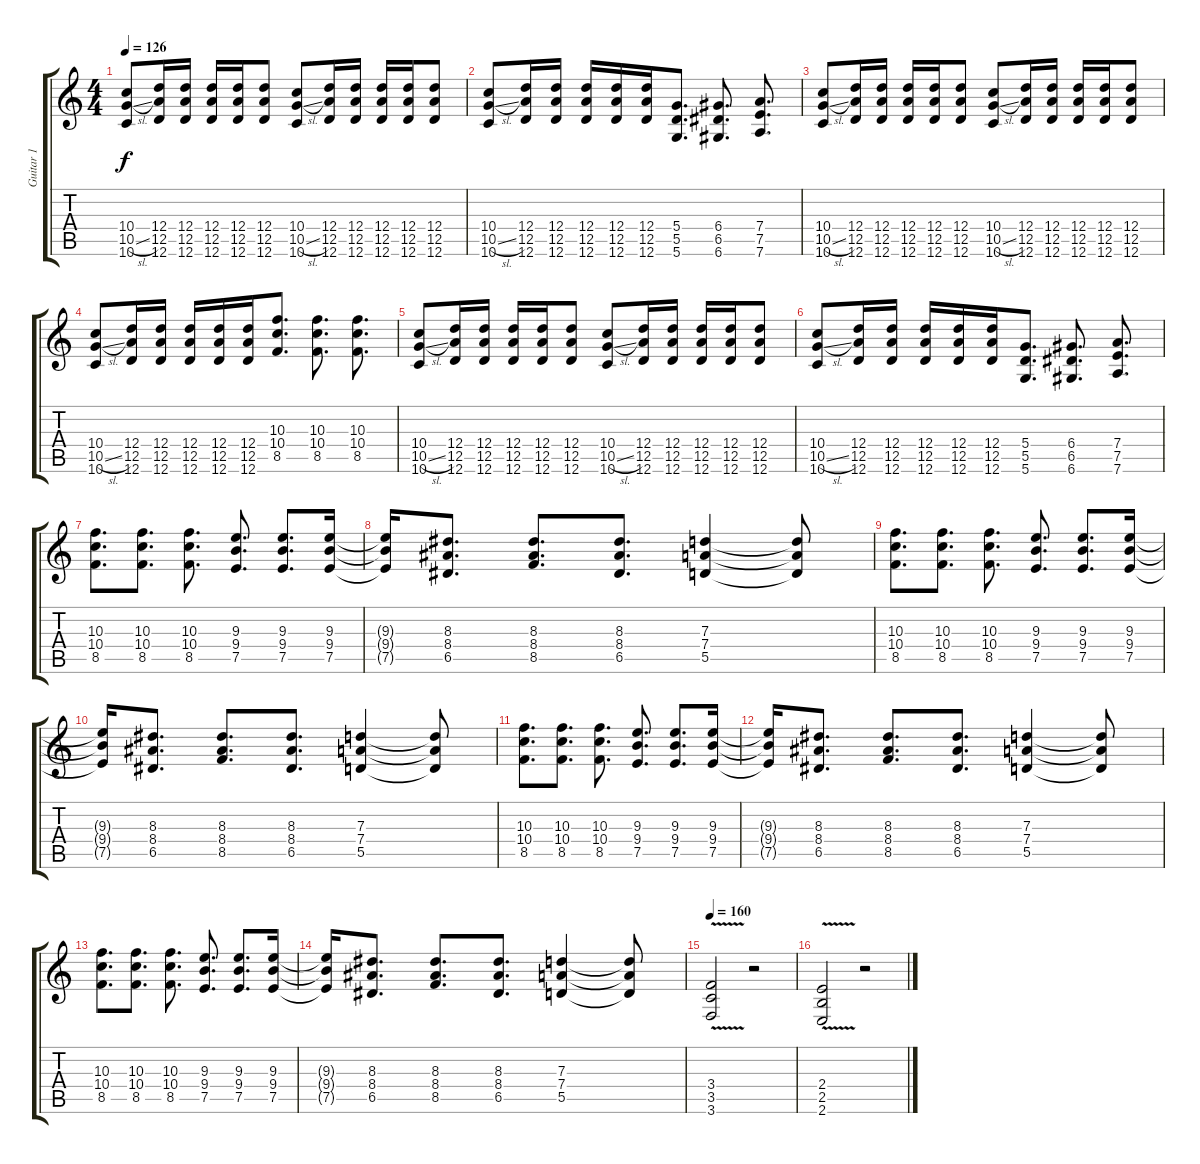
\track ("Guitar 1" "Guitar 1") {instrument distortionguitar}
\staff {score tabs}
\tuning (E4 B3 G3 D3 A2 D2) {hide}
\ts (4 4)
\tempo 126
\clef g2
\ks c
(10.4 10.5{sl} 10.6).8{dy f} (12.4 12.5 12.6).16 (12.4 12.5 12.6).16 (12.4 12.5 12.6).16 (12.4 12.5 12.6).16 (12.4 12.5 12.6).8 (10.4 10.5{sl} 10.6).8 (12.4 12.5 12.6).16 (12.4 12.5 12.6).16 (12.4 12.5 12.6).16 (12.4 12.5 12.6).16 (12.4 12.5 12.6).8 |
(10.4 10.5{sl} 10.6).8 (12.4 12.5 12.6).16 (12.4 12.5 12.6).16 (12.4 12.5 12.6).16 (12.4 12.5 12.6).16 (12.4 12.5 12.6).16 (5.4 5.5 5.6).8{d} (6.4 6.5 6.6).8{d} (7.4 7.5 7.6).8{d} |
(10.4 10.5{sl} 10.6).8 (12.4 12.5 12.6).16 (12.4 12.5 12.6).16 (12.4 12.5 12.6).16 (12.4 12.5 12.6).16 (12.4 12.5 12.6).8 (10.4 10.5{sl} 10.6).8 (12.4 12.5 12.6).16 (12.4 12.5 12.6).16 (12.4 12.5 12.6).16 (12.4 12.5 12.6).16 (12.4 12.5 12.6).8 |
(10.4 10.5{sl} 10.6).8 (12.4 12.5 12.6).16 (12.4 12.5 12.6).16 (12.4 12.5 12.6).16 (12.4 12.5 12.6).16 (12.4 12.5 12.6).16 (10.3 10.4 8.5).8{d} (10.3 10.4 8.5).8{d} (10.3 10.4 8.5).8{d} |
(10.4 10.5{sl} 10.6).8 (12.4 12.5 12.6).16 (12.4 12.5 12.6).16 (12.4 12.5 12.6).16 (12.4 12.5 12.6).16 (12.4 12.5 12.6).8 (10.4 10.5{sl} 10.6).8 (12.4 12.5 12.6).16 (12.4 12.5 12.6).16 (12.4 12.5 12.6).16 (12.4 12.5 12.6).16 (12.4 12.5 12.6).8 |
(10.4 10.5{sl} 10.6).8 (12.4 12.5 12.6).16 (12.4 12.5 12.6).16 (12.4 12.5 12.6).16 (12.4 12.5 12.6).16 (12.4 12.5 12.6).16 (5.4 5.5 5.6).8{d} (6.4 6.5 6.6).8{d} (7.4 7.5 7.6).8{d} |
(10.3 10.4 8.5).8{d} (10.3 10.4 8.5).8{d} (10.3 10.4 8.5).8{d} (9.3 9.4 7.5).8{d} (9.3 9.4 7.5).8{d} (9.3 9.4 7.5).16 |
(9.3{t} 9.4{t} 7.5{t}).16 (8.3 8.4 6.5).8{d} (8.3 8.4 8.5).8{d} (8.3 8.4 6.5).8{d} (7.3 7.4 5.5).4 (7.3{t} 7.4{t} 5.5{t}).8 |
(10.3 10.4 8.5).8{d} (10.3 10.4 8.5).8{d} (10.3 10.4 8.5).8{d} (9.3 9.4 7.5).8{d} (9.3 9.4 7.5).8{d} (9.3 9.4 7.5).16 |
(9.3{t} 9.4{t} 7.5{t}).16 (8.3 8.4 6.5).8{d} (8.3 8.4 8.5).8{d} (8.3 8.4 6.5).8{d} (7.3 7.4 5.5).4 (7.3{t} 7.4{t} 5.5{t}).8 |
(10.3 10.4 8.5).8{d} (10.3 10.4 8.5).8{d} (10.3 10.4 8.5).8{d} (9.3 9.4 7.5).8{d} (9.3 9.4 7.5).8{d} (9.3 9.4 7.5).16 |
(9.3{t} 9.4{t} 7.5{t}).16 (8.3 8.4 6.5).8{d} (8.3 8.4 8.5).8{d} (8.3 8.4 6.5).8{d} (7.3 7.4 5.5).4 (7.3{t} 7.4{t} 5.5{t}).8 |
(10.3 10.4 8.5).8{d} (10.3 10.4 8.5).8{d} (10.3 10.4 8.5).8{d} (9.3 9.4 7.5).8{d} (9.3 9.4 7.5).8{d} (9.3 9.4 7.5).16 |
(9.3{t} 9.4{t} 7.5{t}).16 (8.3 8.4 6.5).8{d} (8.3 8.4 8.5).8{d} (8.3 8.4 6.5).8{d} (7.3 7.4 5.5).4 (7.3{t} 7.4{t} 5.5{t}).8 |
\tempo 160
(3.4 3.5 3.6{v}).2 r.2 |
(2.4 2.5 2.6{v}).2 r.2
